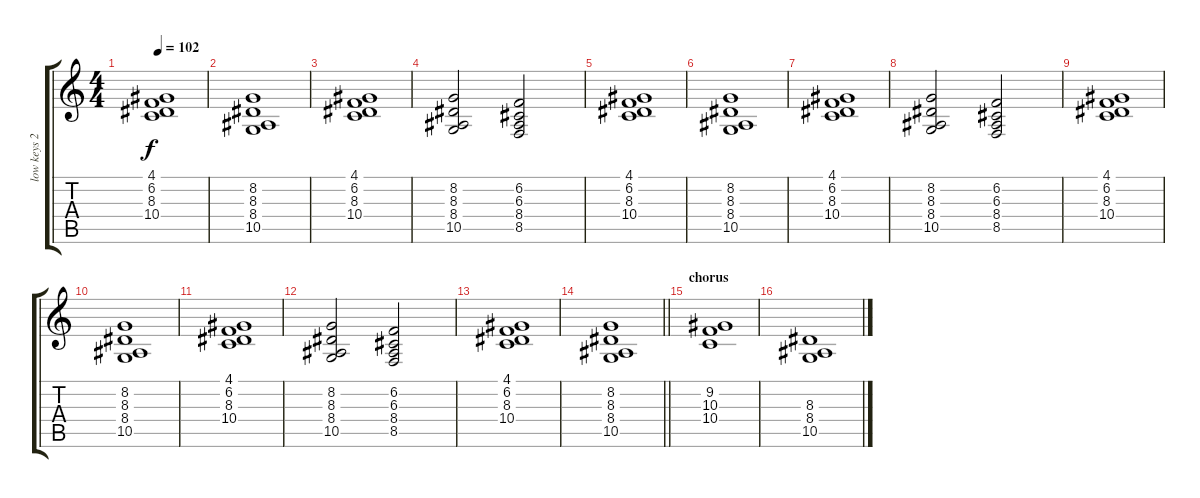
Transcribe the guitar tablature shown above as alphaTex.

\track ("low keys 2" "low keys 2") {instrument recorder}
\staff {score tabs}
\tuning (E4 B3 G3 D3 A2 E2) {hide}
\ts (4 4)
\tempo 102
\clef g2
\ks c
(4.1 6.2 8.3 10.4).1{dy f} |
(8.2 8.3 8.4 10.5).1 |
(4.1 6.2 8.3 10.4).1 |
(8.2 8.3 8.4 10.5).2 (6.2 6.3 8.4 8.5).2 |
(4.1 6.2 8.3 10.4).1 |
(8.2 8.3 8.4 10.5).1 |
(4.1 6.2 8.3 10.4).1 |
(8.2 8.3 8.4 10.5).2 (6.2 6.3 8.4 8.5).2 |
(4.1 6.2 8.3 10.4).1 |
(8.2 8.3 8.4 10.5).1 |
(4.1 6.2 8.3 10.4).1 |
(8.2 8.3 8.4 10.5).2 (6.2 6.3 8.4 8.5).2 |
(4.1 6.2 8.3 10.4).1 |
\barLineRight lightlight
(8.2 8.3 8.4 10.5).1 |
\section ("" "chorus")
(9.2 10.3 10.4).1 |
(8.3 8.4 10.5).1
